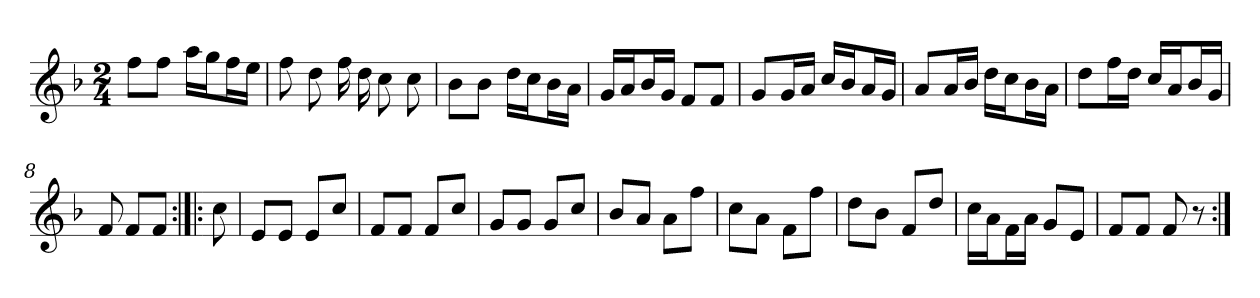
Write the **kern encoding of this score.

**kern
*part1
*staff1
*clefG2
*k[b-]
*F:
*M2/4
*MM120
=1
8ff\L
8ff\J
16aa\LL
16gg\J
16ff\L
16ee\JJ
=2
8ff
8dd
16ff
16dd
8cc
8cc
=3
8b-\L
8b-\J
16dd\LL
16cc\J
16b-\L
16a\JJ
=4
16g/LL
16a/J
16b-/L
16g/JJ
8f/L
8f/J
=5
8g/L
16g/L
16a/JJ
16cc/LL
16b-/J
16a/L
16g/JJ
=6
8a/L
16a/L
16b-/JJ
16dd\LL
16cc\J
16b-\L
16a\JJ
=7
8dd\L
16ff\L
16dd\JJ
16cc/LL
16a/J
16b-/L
16g/JJ
=8
8f
8f/L
8f/J
=:|!|:
8cc
=9
8e/L
8e/J
8e/L
8cc/J
=10
8f/L
8f/J
8f/L
8cc/J
=11
8g/L
8g/J
8g/L
8cc/J
=12
8b-/L
8a/J
8a\L
8ff\J
=13
8cc\L
8a\J
8f\L
8ff\J
=14
8dd\L
8b-\J
8f/L
8dd/J
=15
16cc\LL
16a\J
16f\L
16a\JJ
8g/L
8e/J
=16
8f/L
8f/J
8f
8r
=:|!
*-
